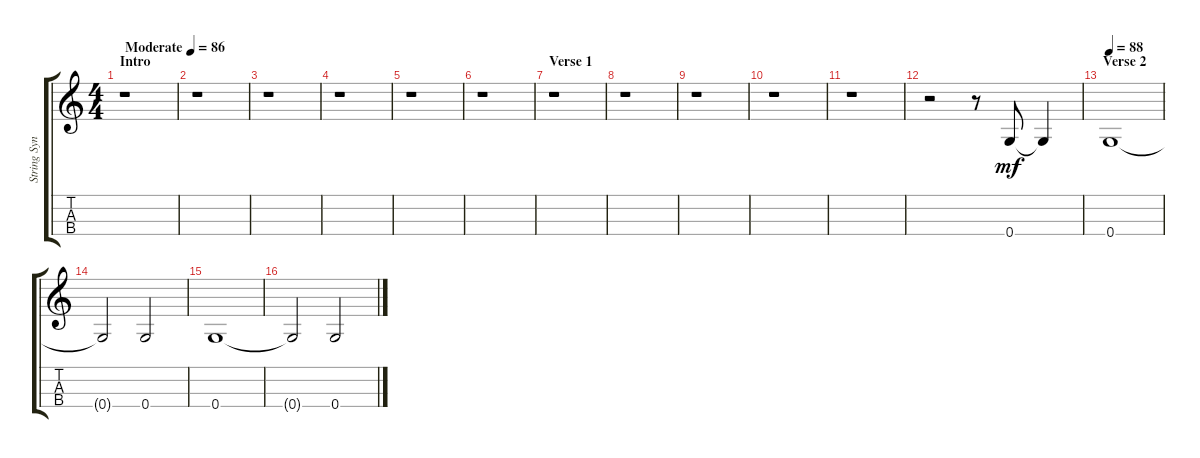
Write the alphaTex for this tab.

\track ("String Synthesizer" "String Syn") {instrument stringensemble2}
\staff {score tabs}
\tuning (E5 A4 D4 G3) {hide}
\ts (4 4)
\section ("" "Intro")
\tempo (86 "Moderate")
\clef g2
\ks c
r.1{dy mf instrument stringensemble2} |
r.1 |
r.1 |
r.1 |
r.1 |
r.1 |
\section ("" "Verse 1")
r.1 |
r.1 |
r.1 |
r.1 |
r.1 |
r.2 r.8 0.4.8 0.4{t}.4 |
\section ("" "Verse 2")
\tempo 88
0.4.1 |
0.4{t}.2 0.4.2 |
0.4.1 |
0.4{t}.2 0.4.2
